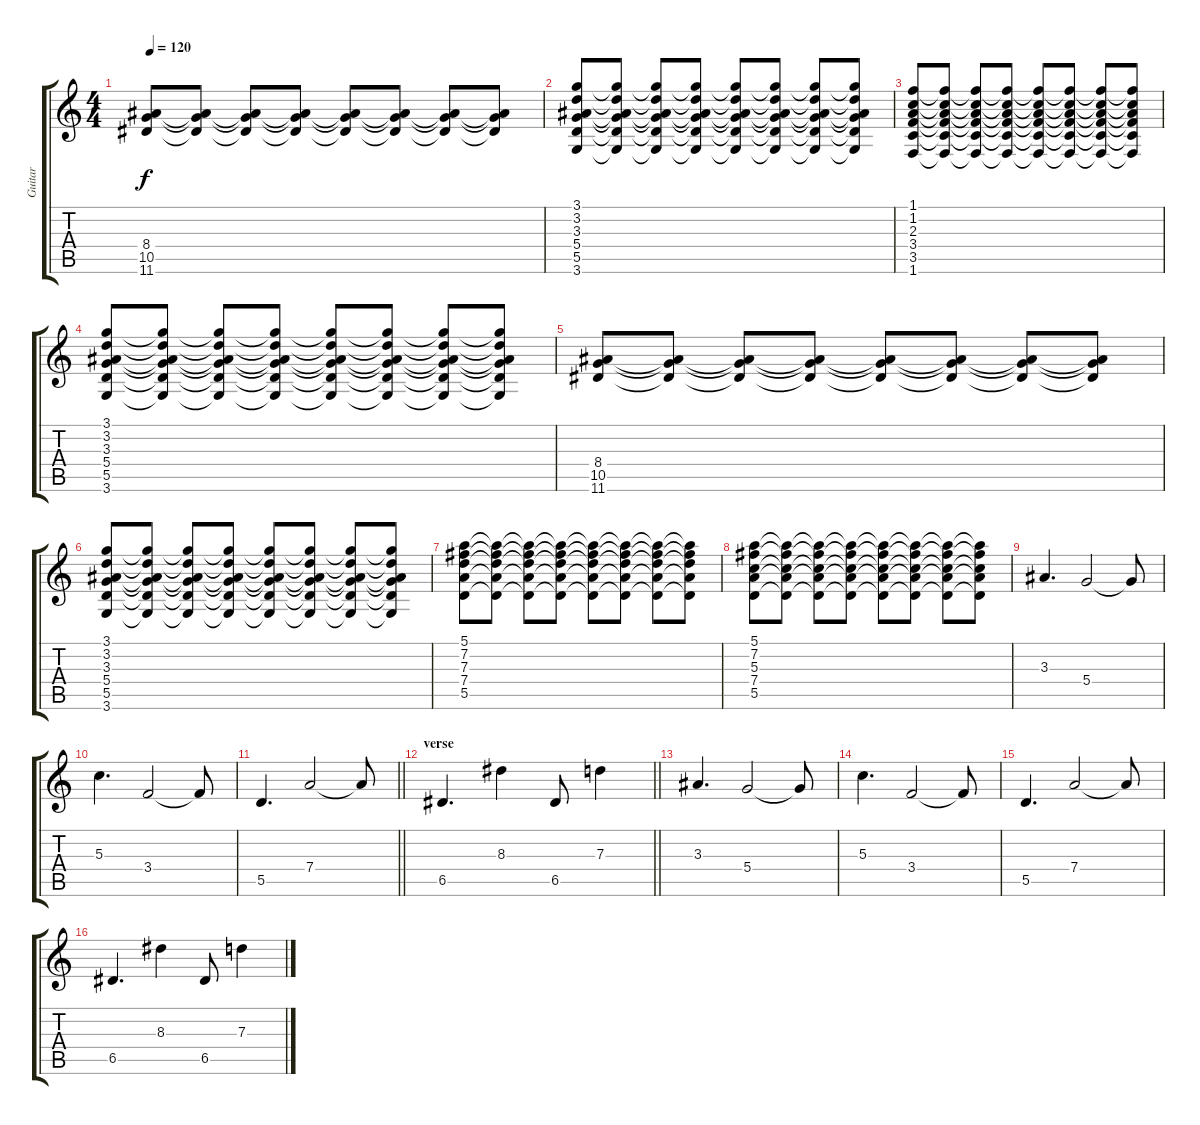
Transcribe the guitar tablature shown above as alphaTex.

\track ("Guitar" "Guitar") {instrument electricguitarclean}
\staff {score tabs}
\tuning (E4 B3 G3 D3 A2 E2) {hide}
\ts (4 4)
\tempo 120
\clef g2
\ks c
(8.4 10.5 11.6).8{dy f} (8.4{t} 10.5{t} 11.6{t}).8 (8.4{t} 10.5{t} 11.6{t}).8 (8.4{t} 10.5{t} 11.6{t}).8 (8.4{t} 10.5{t} 11.6{t}).8 (8.4{t} 10.5{t} 11.6{t}).8 (8.4{t} 10.5{t} 11.6{t}).8 (8.4{t} 10.5{t} 11.6{t}).8 |
(3.1 3.2 3.3 5.4 5.5 3.6).8{volume 11 instrument distortionguitar} (3.1{t} 3.2{t} 3.3{t} 5.4{t} 5.5{t} 3.6{t}).8 (3.1{t} 3.2{t} 3.3{t} 5.4{t} 5.5{t} 3.6{t}).8 (3.1{t} 3.2{t} 3.3{t} 5.4{t} 5.5{t} 3.6{t}).8 (3.1{t} 3.2{t} 3.3{t} 5.4{t} 5.5{t} 3.6{t}).8 (3.1{t} 3.2{t} 3.3{t} 5.4{t} 5.5{t} 3.6{t}).8 (3.1{t} 3.2{t} 3.3{t} 5.4{t} 5.5{t} 3.6{t}).8 (3.1{t} 3.2{t} 3.3{t} 5.4{t} 5.5{t} 3.6{t}).8 |
(1.1 1.2 2.3 3.4 3.5 1.6).8{volume 11 instrument distortionguitar} (1.1{t} 1.2{t} 2.3{t} 3.4{t} 3.5{t} 1.6{t}).8 (1.1{t} 1.2{t} 2.3{t} 3.4{t} 3.5{t} 1.6{t}).8 (1.1{t} 1.2{t} 2.3{t} 3.4{t} 3.5{t} 1.6{t}).8 (1.1{t} 1.2{t} 2.3{t} 3.4{t} 3.5{t} 1.6{t}).8 (1.1{t} 1.2{t} 2.3{t} 3.4{t} 3.5{t} 1.6{t}).8 (1.1{t} 1.2{t} 2.3{t} 3.4{t} 3.5{t} 1.6{t}).8 (1.1{t} 1.2{t} 2.3{t} 3.4{t} 3.5{t} 1.6{t}).8 |
(3.1 3.2 3.3 5.4 5.5 3.6).8{volume 11 instrument distortionguitar} (3.1{t} 3.2{t} 3.3{t} 5.4{t} 5.5{t} 3.6{t}).8 (3.1{t} 3.2{t} 3.3{t} 5.4{t} 5.5{t} 3.6{t}).8 (3.1{t} 3.2{t} 3.3{t} 5.4{t} 5.5{t} 3.6{t}).8 (3.1{t} 3.2{t} 3.3{t} 5.4{t} 5.5{t} 3.6{t}).8 (3.1{t} 3.2{t} 3.3{t} 5.4{t} 5.5{t} 3.6{t}).8 (3.1{t} 3.2{t} 3.3{t} 5.4{t} 5.5{t} 3.6{t}).8 (3.1{t} 3.2{t} 3.3{t} 5.4{t} 5.5{t} 3.6{t}).8 |
(8.4 10.5 11.6).8 (8.4{t} 10.5{t} 11.6{t}).8 (8.4{t} 10.5{t} 11.6{t}).8 (8.4{t} 10.5{t} 11.6{t}).8 (8.4{t} 10.5{t} 11.6{t}).8 (8.4{t} 10.5{t} 11.6{t}).8 (8.4{t} 10.5{t} 11.6{t}).8 (8.4{t} 10.5{t} 11.6{t}).8 |
(3.1 3.2 3.3 5.4 5.5 3.6).8{volume 11 instrument distortionguitar} (3.1{t} 3.2{t} 3.3{t} 5.4{t} 5.5{t} 3.6{t}).8 (3.1{t} 3.2{t} 3.3{t} 5.4{t} 5.5{t} 3.6{t}).8 (3.1{t} 3.2{t} 3.3{t} 5.4{t} 5.5{t} 3.6{t}).8 (3.1{t} 3.2{t} 3.3{t} 5.4{t} 5.5{t} 3.6{t}).8 (3.1{t} 3.2{t} 3.3{t} 5.4{t} 5.5{t} 3.6{t}).8 (3.1{t} 3.2{t} 3.3{t} 5.4{t} 5.5{t} 3.6{t}).8 (3.1{t} 3.2{t} 3.3{t} 5.4{t} 5.5{t} 3.6{t}).8 |
(5.1 7.2 7.3 7.4 5.5).8{volume 11 instrument distortionguitar} (5.1{t} 7.2{t} 7.3{t} 7.4{t} 5.5{t}).8 (5.1{t} 7.2{t} 7.3{t} 7.4{t} 5.5{t}).8 (5.1{t} 7.2{t} 7.3{t} 7.4{t} 5.5{t}).8 (5.1{t} 7.2{t} 7.3{t} 7.4{t} 5.5{t}).8 (5.1{t} 7.2{t} 7.3{t} 7.4{t} 5.5{t}).8 (5.1{t} 7.2{t} 7.3{t} 7.4{t} 5.5{t}).8 (5.1{t} 7.2{t} 7.3{t} 7.4{t} 5.5{t}).8 |
(5.1 7.2 5.3 7.4 5.5).8{volume 11 instrument distortionguitar} (5.1{t} 7.2{t} 5.3{t} 7.4{t} 5.5{t}).8 (5.1{t} 7.2{t} 5.3{t} 7.4{t} 5.5{t}).8 (5.1{t} 7.2{t} 5.3{t} 7.4{t} 5.5{t}).8 (5.1{t} 7.2{t} 5.3{t} 7.4{t} 5.5{t}).8 (5.1{t} 7.2{t} 5.3{t} 7.4{t} 5.5{t}).8 (5.1{t} 7.2{t} 5.3{t} 7.4{t} 5.5{t}).8 (5.1{t} 7.2{t} 5.3{t} 7.4{t} 5.5{t}).8 |
3.3.4{d} 5.4.2 5.4{t}.8 |
5.3.4{d} 3.4.2 3.4{t}.8 |
\barLineRight lightlight
5.5.4{d} 7.4.2 7.4{t}.8 |
\section ("" "verse")
\barLineRight lightlight
6.5.4{d} 8.3.4 6.5.8 7.3.4 |
3.3.4{d} 5.4.2 5.4{t}.8 |
5.3.4{d} 3.4.2 3.4{t}.8 |
5.5.4{d} 7.4.2 7.4{t}.8 |
6.5.4{d} 8.3.4 6.5.8 7.3.4
